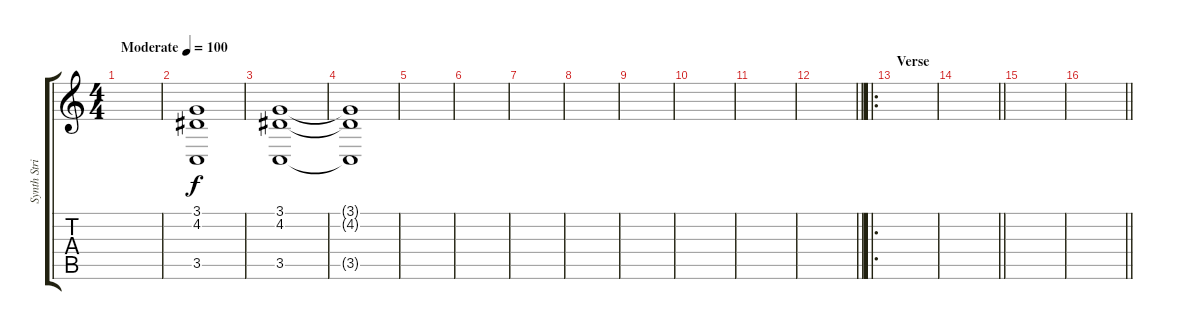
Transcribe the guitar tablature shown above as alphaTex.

\track ("Synth Strings" "Synth Stri") {instrument synthstrings1}
\staff {score tabs}
\tuning (E4 B3 G3 D3 A2 E2) {hide}
\ts (4 4)
\tempo (100 "Moderate")
\clef g2
\ks c
|
(3.1 4.2 3.5).1 |
(3.1 4.2 3.5).1 |
(3.1{t} 4.2{t} 3.5{t}).1 |
|
|
|
|
|
|
|
\barLineRight lightlight
|
\ro
\section ("" "Verse")
|
\barLineRight lightlight
|
|
\barLineRight lightlight
